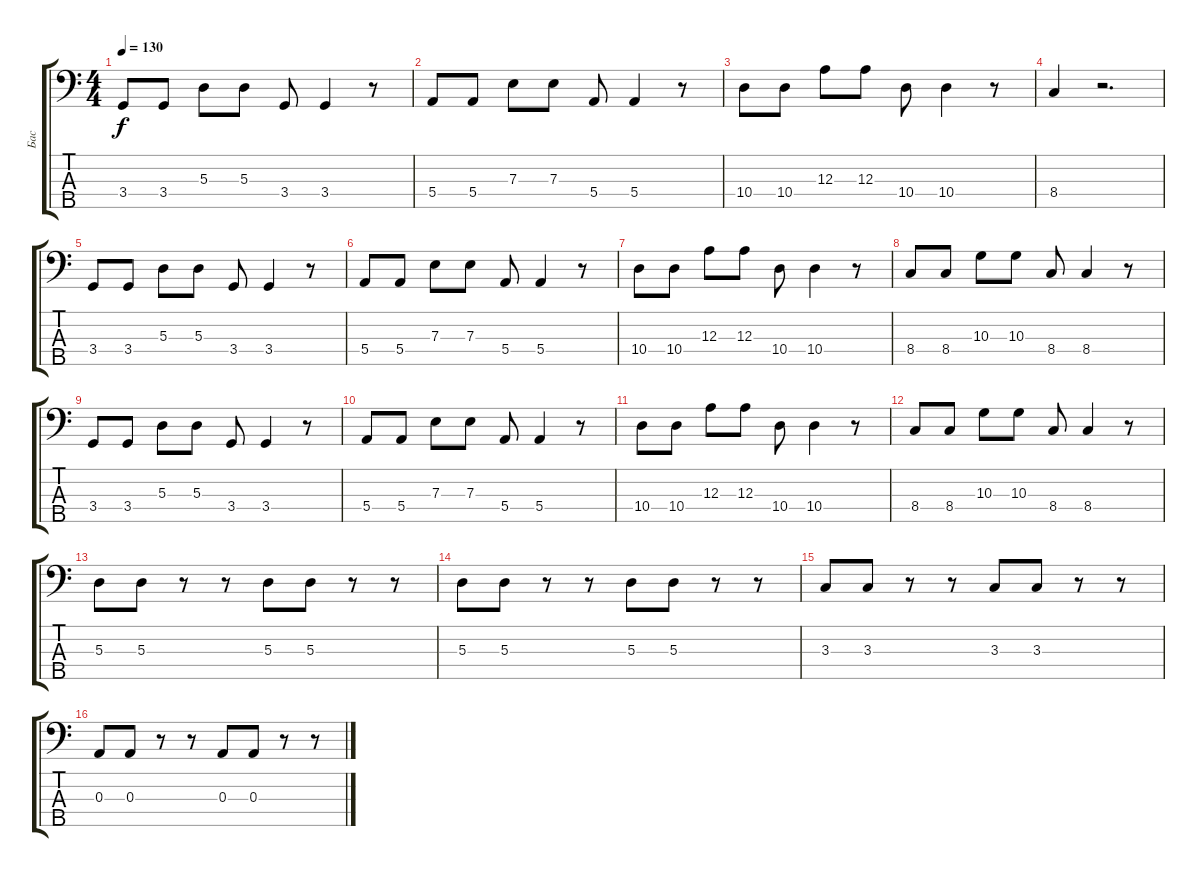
\track ("Бас" "Бас") {instrument synthbass2}
\staff {score tabs}
\tuning (G2 D2 A1 E1 B0) {hide}
\ts (4 4)
\tempo 130
\clef f4
\ks c
3.4.8{dy f} 3.4.8 5.3.8 5.3.8 3.4.8 3.4.4 r.8 |
5.4.8 5.4.8 7.3.8 7.3.8 5.4.8 5.4.4 r.8 |
10.4.8 10.4.8 12.3.8 12.3.8 10.4.8 10.4.4 r.8 |
8.4.4 r.2{d} |
3.4.8 3.4.8 5.3.8 5.3.8 3.4.8 3.4.4 r.8 |
5.4.8 5.4.8 7.3.8 7.3.8 5.4.8 5.4.4 r.8 |
10.4.8 10.4.8 12.3.8 12.3.8 10.4.8 10.4.4 r.8 |
8.4.8 8.4.8 10.3.8 10.3.8 8.4.8 8.4.4 r.8 |
3.4.8 3.4.8 5.3.8 5.3.8 3.4.8 3.4.4 r.8 |
5.4.8 5.4.8 7.3.8 7.3.8 5.4.8 5.4.4 r.8 |
10.4.8 10.4.8 12.3.8 12.3.8 10.4.8 10.4.4 r.8 |
8.4.8 8.4.8 10.3.8 10.3.8 8.4.8 8.4.4 r.8 |
5.3.8 5.3.8 r.8 r.8 5.3.8 5.3.8 r.8 r.8 |
5.3.8 5.3.8 r.8 r.8 5.3.8 5.3.8 r.8 r.8 |
3.3.8 3.3.8 r.8 r.8 3.3.8 3.3.8 r.8 r.8 |
0.3.8 0.3.8 r.8 r.8 0.3.8 0.3.8 r.8 r.8
